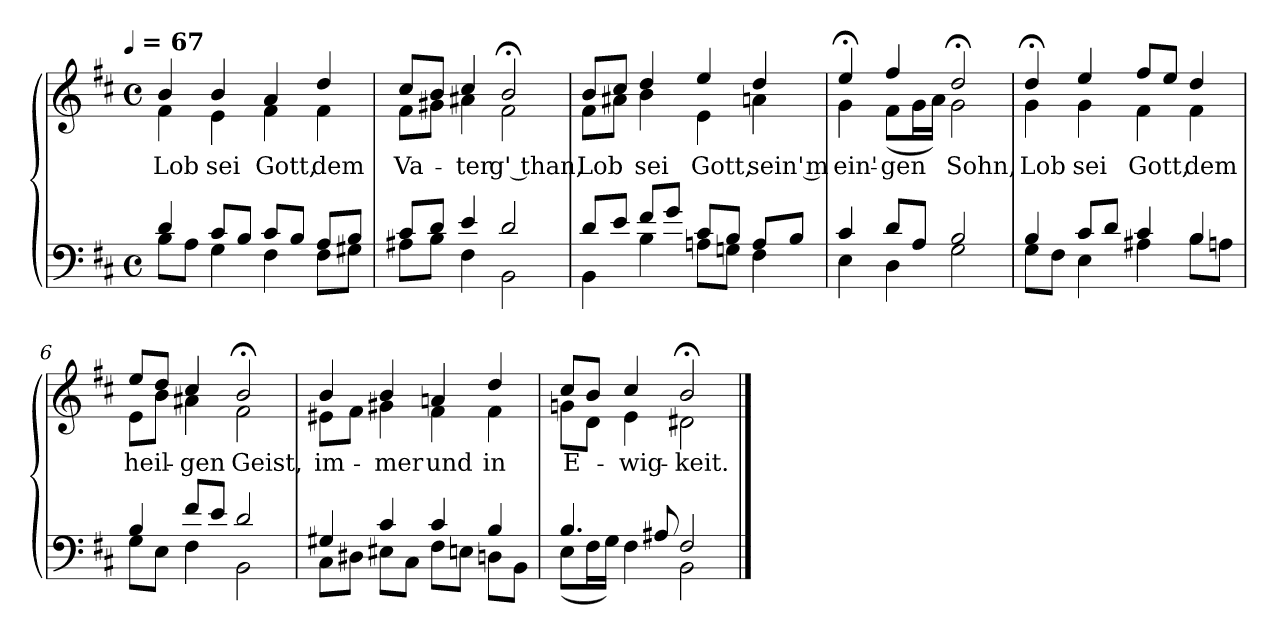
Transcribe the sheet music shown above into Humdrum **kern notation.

**kern	**kern	**text	**dynam
*part1	*part1	*part1	*part1
*staff2	*staff1	*staff1	*staff1/2
*clefF4	*clefG2	*	*
*k[f#c#]	*k[f#c#]	*	*
!!LO:TX:omd:t=[quarter] = 67
*M4/4	*M4/4	*	*
*met(c)	*met(c)	*	*
*MM67	*MM67	*	*
=1	=1	=1	=1
*^	*^	*	*
4d	8BL	4b	4f#	Lob	.
.	8AJ	.	.	.	.
8c#L	4G	4b	4e	sei	.
8BJ	.	.	.	.	.
8c#L	4F#	4a	4f#	Gott,	.
8BJ	.	.	.	.	.
8AL	8F#L	4dd	4f#	dem	.
8BJ	8G#XJ	.	.	.	.
=2	=2	=2	=2	=2	=2
8c#L	8A#XL	8cc#L	8f#L	Va-	.
8dJ	8BJ	8bJ	8g#XJ	.	.
4e	4F#	4cc#	4a#X	-ter	.
2d	2BB	2b;<	2f#	g' than,	.
=3	=3	=3	=3	=3	=3
8dL	4BB	8bL	8f#L	Lob	.
8eJ	.	8cc#J	8a#XJ	.	.
8f#L	4B	4dd	4b	sei	.
8gJ	.	.	.	.	.
8c#L	8AnL	4ee	4e	Gott,	.
8BJ	8GnJ	.	.	.	.
8AL	4F#	4dd	4an	sein' m	.
8BJ	.	.	.	.	.
=4	=4	=4	=4	=4	=4
4c#	4E	4ee;<	4g	ein'-	.
8dL	4D	4ff#	(8f#L	-gen	.
8AJ	.	.	16gL	.	.
.	.	.	16aJJ)	.	.
2B	2G	2dd;<	2g	Sohn,	.
!!LO:LB:g=z	!!
=5	=5	=5	=5	=5	=5
4B	8GL	4dd;<	4g	Lob	.
.	8F#J	.	.	.	.
8c#L	4E	4ee	4g	sei	.
8dJ	.	.	.	.	.
4c#	4A#X	8ff#L	4f#	Gott,	.
.	.	8eeJ	.	.	.
4B	8BL	4dd	4f#	dem	.
.	8AnJ	.	.	.	.
=6	=6	=6	=6	=6	=6
4B	8GL	8eeL	8eL	heil-	.
.	8EJ	8ddJ	8bJ	.	.
8f#L	4F#	4cc#	4a#X	-gen	.
8eJ	.	.	.	.	.
2d	2BB	2b;<	2f#	Geist,	.
=7	=7	=7	=7	=7	=7
4G#X	8C#L	4b	8e#XL	im-	.
.	8D#XJ	.	8f#J	.	.
4c#	8E#XL	4b	4g#X	-mer	.
.	8C#J	.	.	.	.
4c#	8F#L	4an	4f#	und	♩ = 66
.	8EnJ	.	.	.	.
4B	8DnL	4dd	4f#	in	♩ = 65
.	8BBJ	.	.	.	.
=8	=8	=8	=8	=8	=8
*	*	*MM63	*	*	*
4.B	(8EL	8cc#L	8gnL	E-	.
.	16F#L	8bJ	8dJ	.	.
.	16GJJ)	.	.	.	.
.	4F#	4cc#	4e	-wig-	♩ = 58
8A#X	.	.	.	.	.
2F#	2BB	2b;<	2d#X	-keit.	.
*v	*v	*	*	*	*
*	*v	*v	*	*
==	==	==	==
*-	*-	*-	*-
